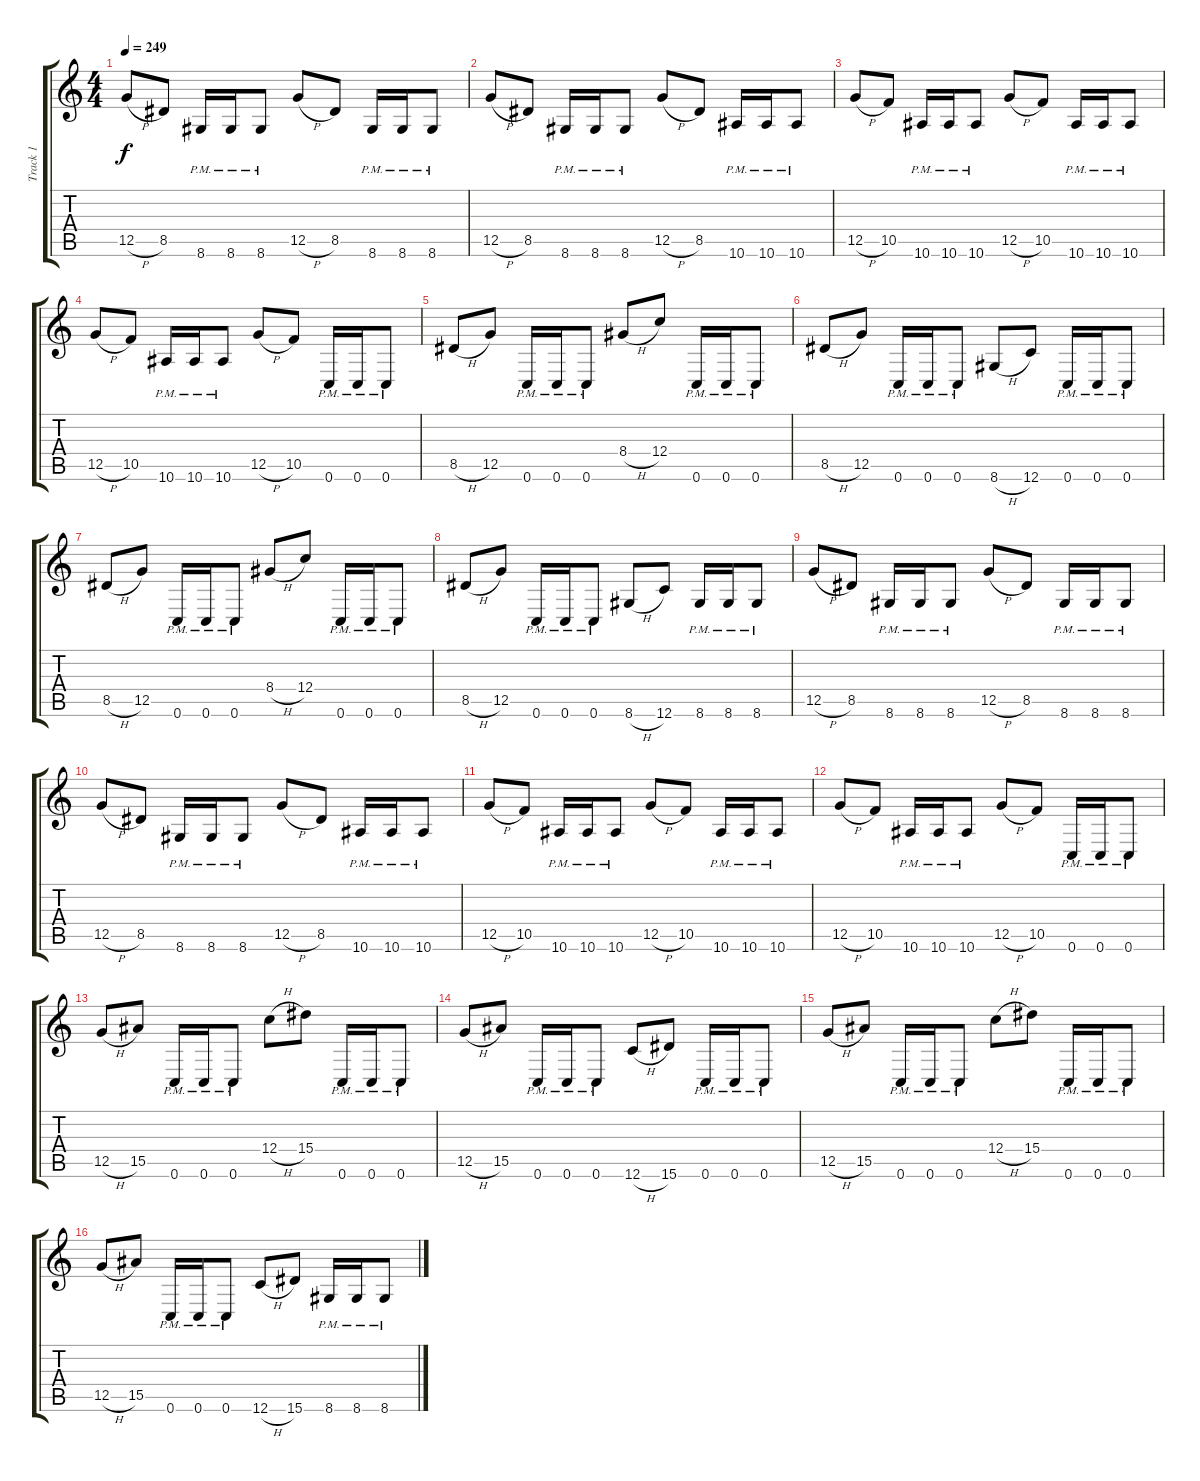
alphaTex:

\track ("Track 1" "Track 1") {instrument distortionguitar}
\staff {score tabs}
\tuning (D4 A3 F3 C3 G2 C2) {hide}
\ts (4 4)
\tempo 249
\clef g2
\ks c
12.5{h}.8{dy f} 8.5.8 8.6{pm}.16 8.6{pm}.16 8.6{pm}.8 12.5{h}.8 8.5.8 8.6{pm}.16 8.6{pm}.16 8.6{pm}.8 |
12.5{h}.8 8.5.8 8.6{pm}.16 8.6{pm}.16 8.6{pm}.8 12.5{h}.8 8.5.8 10.6{pm}.16 10.6{pm}.16 10.6{pm}.8 |
12.5{h}.8 10.5.8 10.6{pm}.16 10.6{pm}.16 10.6{pm}.8 12.5{h}.8 10.5.8 10.6{pm}.16 10.6{pm}.16 10.6{pm}.8 |
12.5{h}.8 10.5.8 10.6{pm}.16 10.6{pm}.16 10.6{pm}.8 12.5{h}.8 10.5.8 0.6{pm}.16 0.6{pm}.16 0.6{pm}.8 |
8.5{h}.8 12.5.8 0.6{pm}.16 0.6{pm}.16 0.6{pm}.8 8.4{h}.8 12.4.8 0.6{pm}.16 0.6{pm}.16 0.6{pm}.8 |
8.5{h}.8 12.5.8 0.6{pm}.16 0.6{pm}.16 0.6{pm}.8 8.6{h}.8 12.6.8 0.6{pm}.16 0.6{pm}.16 0.6{pm}.8 |
8.5{h}.8 12.5.8 0.6{pm}.16 0.6{pm}.16 0.6{pm}.8 8.4{h}.8 12.4.8 0.6{pm}.16 0.6{pm}.16 0.6{pm}.8 |
8.5{h}.8 12.5.8 0.6{pm}.16 0.6{pm}.16 0.6{pm}.8 8.6{h}.8 12.6.8 8.6{pm}.16 8.6{pm}.16 8.6{pm}.8 |
12.5{h}.8 8.5.8 8.6{pm}.16 8.6{pm}.16 8.6{pm}.8 12.5{h}.8 8.5.8 8.6{pm}.16 8.6{pm}.16 8.6{pm}.8 |
12.5{h}.8 8.5.8 8.6{pm}.16 8.6{pm}.16 8.6{pm}.8 12.5{h}.8 8.5.8 10.6{pm}.16 10.6{pm}.16 10.6{pm}.8 |
12.5{h}.8 10.5.8 10.6{pm}.16 10.6{pm}.16 10.6{pm}.8 12.5{h}.8 10.5.8 10.6{pm}.16 10.6{pm}.16 10.6{pm}.8 |
12.5{h}.8 10.5.8 10.6{pm}.16 10.6{pm}.16 10.6{pm}.8 12.5{h}.8 10.5.8 0.6{pm}.16 0.6{pm}.16 0.6{pm}.8 |
12.5{h}.8 15.5.8 0.6{pm}.16 0.6{pm}.16 0.6{pm}.8 12.4{h}.8 15.4.8 0.6{pm}.16 0.6{pm}.16 0.6{pm}.8 |
12.5{h}.8 15.5.8 0.6{pm}.16 0.6{pm}.16 0.6{pm}.8 12.6{h}.8 15.6.8 0.6{pm}.16 0.6{pm}.16 0.6{pm}.8 |
12.5{h}.8 15.5.8 0.6{pm}.16 0.6{pm}.16 0.6{pm}.8 12.4{h}.8 15.4.8 0.6{pm}.16 0.6{pm}.16 0.6{pm}.8 |
12.5{h}.8 15.5.8 0.6{pm}.16 0.6{pm}.16 0.6{pm}.8 12.6{h}.8 15.6.8 8.6{pm}.16 8.6{pm}.16 8.6{pm}.8
